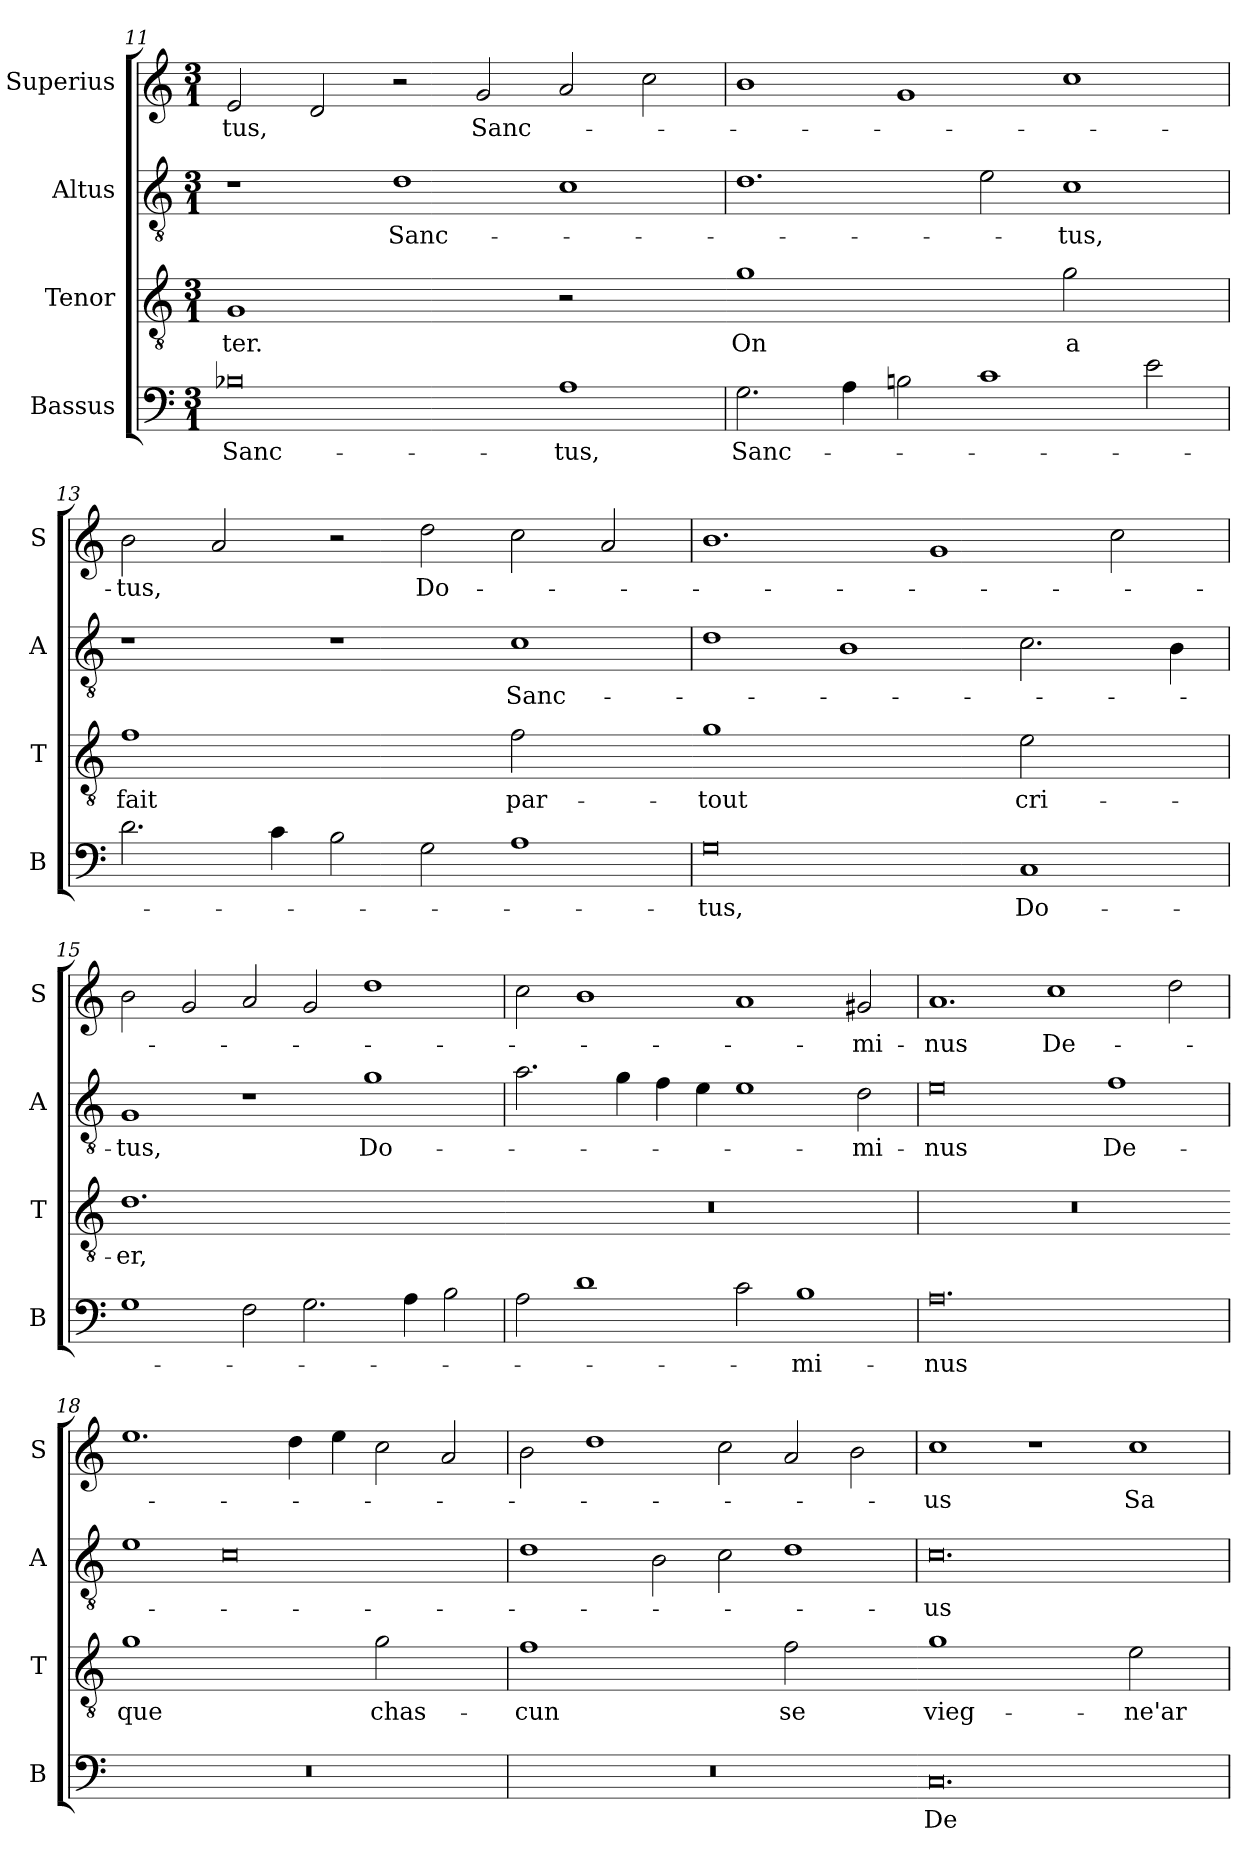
**kern	**text	**kern	**text	**kern	**text	**kern	**text
*part4	*part4	*part3	*part3	*part2	*part2	*part1	*part1
*staff4	*staff4	*staff3	*staff3	*staff2	*staff2	*staff1	*staff1
*I"Bassus	*	*I"Tenor	*	*I"Altus	*	*I"Superius	*
*I'B	*	*I'T	*	*I'A	*	*I'S	*
*clefF4	*	*clefGv2	*	*clefGv2	*	*clefG2	*
*k[]	*	*k[]	*	*k[]	*	*k[]	*
*M3/1	*	*M3/1	*	*M3/1	*	*M3/1	*
=11	=11	=11	=11	=11	=11	=11	=11
!	!	!LO:N:vis=1	!	!	!	!	!
0B-X	Sanc-	0G	-ter.	1r	.	2e/	-tus,
.	.	.	.	.	.	2d/	.
.	.	.	.	1d	Sanc-	2r	.
.	.	.	.	.	.	2g/	Sanc-
!	!	!LO:N:vis=2	!	!	!	!	!
1A	-tus,	1r	.	1c	.	2a/	.
.	.	.	.	.	.	2cc\	.
=12	=12	=12-	=12	=12	=12	=12	=12
!	!	!LO:N:vis=1	!	!	!	!	!
2.G\	Sanc-	0g	On	1.d	.	1b	.
4A\	.	.	.	.	.	.	.
2Bn\	.	.	.	.	.	1g	.
1c	.	.	.	2e\	.	.	.
!	!	!LO:N:vis=2	!	!	!	!	!
.	.	1g	a	1c	-tus,	1cc	.
2e\	.	.	.	.	.	.	.
=13	=13	=13	=13	=13	=13	=13	=13
!	!	!LO:N:vis=1	!	!	!	!	!
2.d\	.	0f	fait	1r	.	2b\	-tus,
.	.	.	.	.	.	2a/	.
4c\	.	.	.	.	.	.	.
2B\	.	.	.	1r	.	2r	.
2G\	.	.	.	.	.	2dd\	Do-
!	!	!LO:N:vis=2	!	!	!	!	!
1A	.	1f	par-	1c	Sanc-	2cc\	.
.	.	.	.	.	.	2a/	.
=14	=14	=14-	=14	=14	=14	=14	=14
!	!	!LO:N:vis=1	!	!	!	!	!
0G	-tus,	0g	-tout	1d	.	1.b	.
.	.	.	.	1B	.	.	.
.	.	.	.	.	.	1g	.
!	!	!LO:N:vis=2	!	!	!	!	!
1C	Do-	1e	cri-	2.c\	.	.	.
.	.	.	.	.	.	2cc\	.
.	.	.	.	4B\	.	.	.
=15	=15	=15	=15	=15	=15	=15	=15
!	!	!LO:N:vis=1.	!	!	!	!	!
1G	.	0.d	-er,	1G	-tus,	2b\	.
.	.	.	.	.	.	2g/	.
2F\	.	.	.	1r	.	2a/	.
2.G\	.	.	.	.	.	2g/	.
.	.	.	.	1g	Do-	1dd	.
4A\	.	.	.	.	.	.	.
2B\	.	.	.	.	.	.	.
=16	=16	=16-	=16	=16	=16	=16	=16
!	!	!LO:N:vis=1.	!	!	!	!	!
2A\	.	0.r	.	2.a\	.	2cc\	.
1d	.	.	.	.	.	1b	.
.	.	.	.	4g\	.	.	.
.	.	.	.	4f\	.	.	.
.	.	.	.	4e\	.	.	.
2c\	.	.	.	1e	.	1a	.
1B	-mi-	.	.	.	.	.	.
.	.	.	.	2d\	-mi-	2g#X/	-mi-
=17	=17	=17	=17	=17	=17	=17	=17
!	!	!LO:N:vis=1.	!	!	!	!	!
0.A	-nus	0.r	.	0e	-nus	1.a	-nus
.	.	.	.	.	.	1cc	De-
.	.	.	.	1f	De-	.	.
.	.	.	.	.	.	2dd\	.
=18	=18	=18-	=18	=18	=18	=18	=18
!	!	!LO:N:vis=1	!	!	!	!	!
0.r	.	0g	-que	1e	.	1.ee	.
.	.	.	.	0c	.	.	.
.	.	.	.	.	.	4dd\	.
.	.	.	.	.	.	4ee\	.
!	!	!LO:N:vis=2	!	!	!	!	!
.	.	1g	chas-	.	.	2cc\	.
.	.	.	.	.	.	2a/	.
=19	=19	=19	=19	=19	=19	=19	=19
!	!	!LO:N:vis=1	!	!	!	!	!
0.r	.	0f	-cun	1d	.	2b\	.
.	.	.	.	.	.	1dd	.
.	.	.	.	2B\	.	.	.
.	.	.	.	2c\	.	2cc\	.
!	!	!LO:N:vis=2	!	!	!	!	!
.	.	1f	se	1d	.	2a/	.
.	.	.	.	.	.	2b\	.
=20	=20	=20-	=20	=20	=20	=20	=20
!	!	!LO:N:vis=1	!	!	!	!	!
0.C	De-	0g	vieg-	0.c	-us	1cc	-us
.	.	.	.	.	.	1r	.
!	!	!LO:N:vis=2	!	!	!	!	!
.	.	1e	-ne'ar-	.	.	1cc	Sa-
=	=	=	=	=	=	=	=
*-	*-	*-	*-	*-	*-	*-	*-
